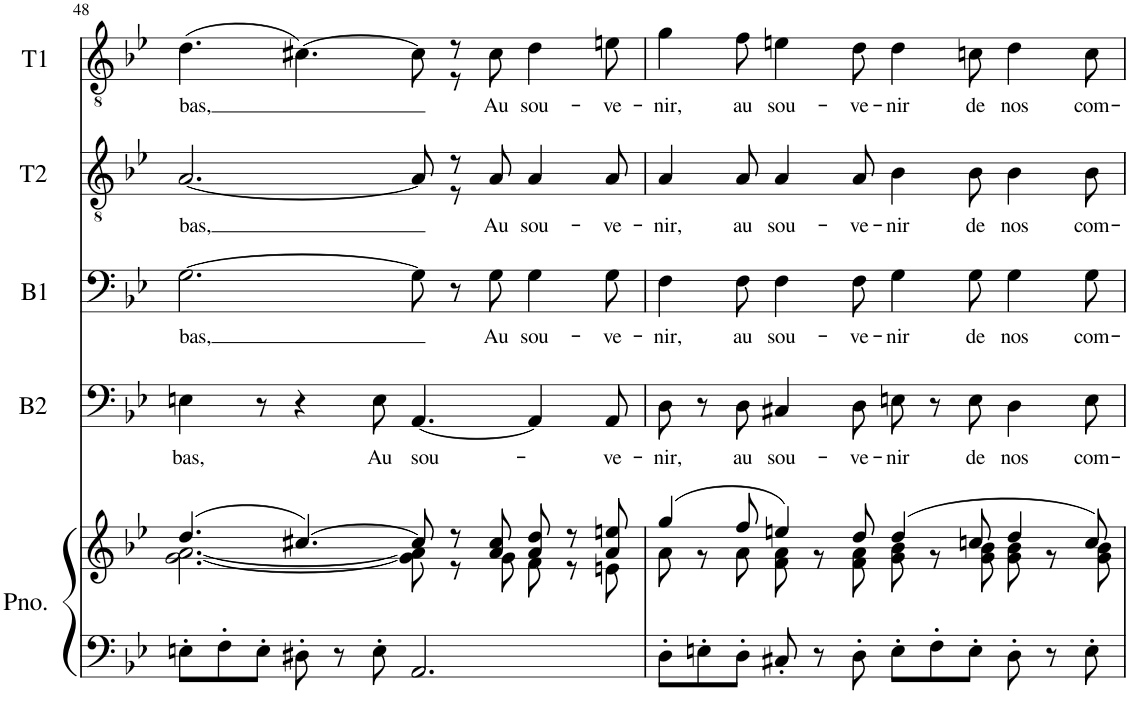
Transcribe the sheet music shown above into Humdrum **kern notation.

**kern	**kern	**kern	**text	**kern	**text	**kern	**text	**kern	**text
*part5	*part5	*part4	*part4	*part3	*part3	*part2	*part2	*part1	*part1
*staff6	*staff5	*staff4	*staff4	*staff3	*staff3	*staff2	*staff2	*staff1	*staff1
*I"Piano	*	*I"B2	*	*I"B1	*	*I"T2	*	*I"T1	*
*I'Pno.	*	*I'B2	*	*I'B1	*	*I'T2	*	*I'T1	*
!!LO:PB:g=z
*clefF4	*clefG2	*clefF4	*	*clefF4	*	*clefGv2	*	*clefGv2	*
*k[b-e-]	*k[b-e-]	*k[b-e-]	*	*k[b-e-]	*	*k[b-e-]	*	*k[b-e-]	*
*M12/8	*M12/8	*M12/8	*	*M12/8	*	*M12/8	*	*M12/8	*
=48	=48	=48	=48	=48	=48	=48	=48	=48	=48
*	*^	*	*	*	*	*	*	*	*
!	!	!	!	!LO:LY:b	!	!LO:LY:b	!	!LO:LY:b	!	!LO:LY:b
*	*	*	*	*	*	*	*^	*	*^	*
8En'\L	(4.dd/	[2.g\ [2.a\	4En\	bas,	[2.G\	bas,	[2.A/	2..ryy	bas,	(4.d\	2..ryy	bas,
8F'\	.	.	.	.	.	.	.	.	.	.	.	.
8E'\J	.	.	8r	.	.	.	.	.	.	.	.	.
8D#X'\	[4.cc#X/)	.	4r	.	.	.	.	.	.	[4.c#X\)	.	.
8r	.	.	.	.	.	.	.	.	.	.	.	.
!	!	!	!	!LO:LY:b	!	!	!	!	!	!	!	!
8E'\	.	.	8E\	Au	.	.	.	.	.	.	.	.
!	!	!	!	!LO:LY:b	!	!	!	!	!	!	!	!
2.AA/	8cc#/]	8g\] 8a\]	[4.AA/	sou-	8G\]	.	8A/]	.	.	8c#\]	.	.
.	8r	8r	.	.	8r	.	8r	8r	.	8r	8r	.
!	!	!	!	!	!	!LO:LY:b	!	!	!LO:LY:b	!	!	!LO:LY:b
.	8a/ 8cc#/	8g\	.	.	8G\	Au	8A/	2ryy	Au	8c#\	2ryy	Au
!	!	!	!	!	!	!LO:LY:b	!	!	!LO:LY:b	!	!	!LO:LY:b
.	8a/ 8dd/	8f\	4AA/]	.	4G\	sou-	4A/	.	sou-	4d\	.	sou-
.	8r	8r	.	.	.	.	.	.	.	.	.	.
!	!	!	!	!LO:LY:b	!	!LO:LY:b	!	!	!LO:LY:b	!	!	!LO:LY:b
.	8a/ 8een/	8en\	8AA/	-ve-	8G\	-ve-	8A/	.	-ve-	8en\	.	-ve-
*	*	*	*	*	*	*	*v	*v	*	*	*	*
*	*	*	*	*	*	*	*	*	*v	*v	*
=49	=49	=49	=49	=49	=49	=49	=49	=49	=49	=49
!	!	!	!	!LO:LY:b	!	!LO:LY:b	!	!LO:LY:b	!	!LO:LY:b
8D'\L	(4gg/	8a\	8D\	-nir,	4F\	-nir,	4A/	-nir,	4g\	-nir,
8En'\	.	8r	8r	.	.	.	.	.	.	.
!	!	!	!	!LO:LY:b	!	!LO:LY:b	!	!LO:LY:b	!	!LO:LY:b
8D'\J	8ff/	8a\	8D\	au	8F\	au	8A/	au	8f\	au
!	!	!	!	!LO:LY:b	!	!LO:LY:b	!	!LO:LY:b	!	!LO:LY:b
8C#X'/	4een/)	8f\ 8a\	4C#X/	sou-	4F\	sou-	4A/	sou-	4en\	sou-
8r	.	8r	.	.	.	.	.	.	.	.
!	!	!	!	!LO:LY:b	!	!LO:LY:b	!	!LO:LY:b	!	!LO:LY:b
8D'\	8dd/	8f\ 8a\	8D\	-ve-	8F\	-ve-	8A/	-ve-	8d\	-ve-
!	!	!	!	!LO:LY:b	!	!LO:LY:b	!	!LO:LY:b	!	!LO:LY:b
8E'\L	(4dd/	8g\ 8b-\	8En\	-nir	4G\	-nir	4B-\	-nir	4d\	-nir
8F'\	.	8r	8r	.	.	.	.	.	.	.
!	!	!	!	!LO:LY:b	!	!LO:LY:b	!	!LO:LY:b	!	!LO:LY:b
8E'\J	8ccn/	8g\ 8b-\	8E\	de	8G\	de	8B-\	de	8cn\	de
!	!	!	!	!LO:LY:b	!	!LO:LY:b	!	!LO:LY:b	!	!LO:LY:b
8D'\	4dd/	8g\ 8b-\	4D\	nos	4G\	nos	4B-\	nos	4d\	nos
8r	.	8r	.	.	.	.	.	.	.	.
!	!	!	!	!LO:LY:b	!	!LO:LY:b	!	!LO:LY:b	!	!LO:LY:b
8E'\	8cc/)	8g\ 8b-\	8E\	com-	8G\	com-	8B-\	com-	8c\	com-
*	*v	*v	*	*	*	*	*	*	*	*
=	=	=	=	=	=	=	=	=	=
*-	*-	*-	*-	*-	*-	*-	*-	*-	*-
